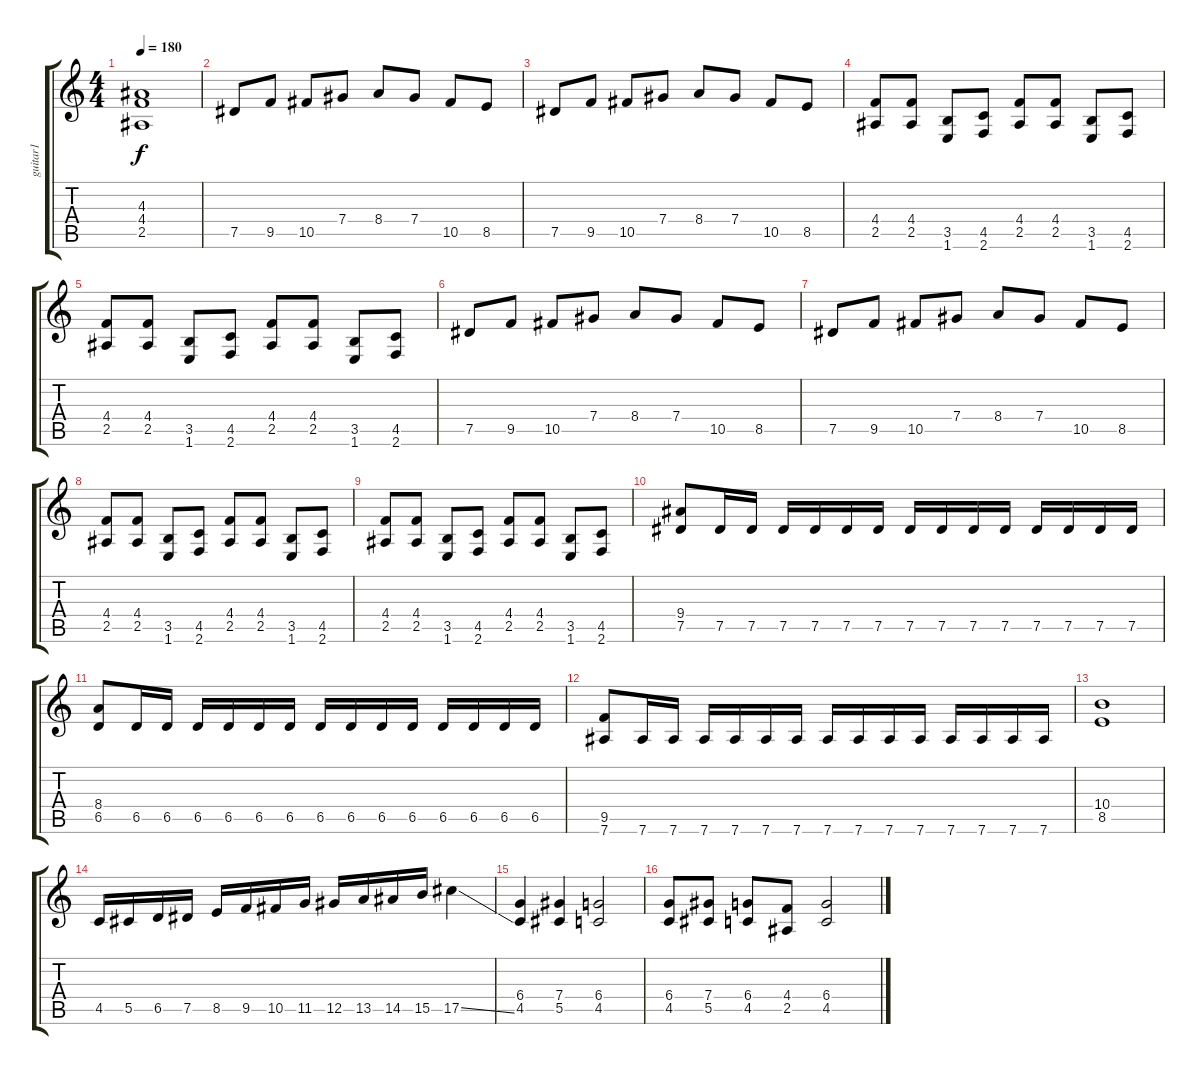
\track ("guitar1" "guitar1") {instrument distortionguitar}
\staff {score tabs}
\tuning (Eb4 Bb3 Gb3 Db3 Ab2 Eb2) {hide}
\ts (4 4)
\tempo 180
\clef g2
\ks c
(4.3 4.4 2.5).1{dy f} |
7.5.8{balance 8} 9.5.8 10.5.8 7.4.8 8.4.8 7.4.8 10.5.8 8.5.8 |
7.5.8 9.5.8 10.5.8 7.4.8 8.4.8 7.4.8 10.5.8 8.5.8 |
(4.4 2.5).8 (4.4 2.5).8 (3.5 1.6).8 (4.5 2.6).8 (4.4 2.5).8 (4.4 2.5).8 (3.5 1.6).8 (4.5 2.6).8 |
(4.4 2.5).8 (4.4 2.5).8 (3.5 1.6).8 (4.5 2.6).8 (4.4 2.5).8 (4.4 2.5).8 (3.5 1.6).8 (4.5 2.6).8 |
7.5.8{balance 8} 9.5.8 10.5.8 7.4.8 8.4.8 7.4.8 10.5.8 8.5.8 |
7.5.8 9.5.8 10.5.8 7.4.8 8.4.8 7.4.8 10.5.8 8.5.8 |
(4.4 2.5).8 (4.4 2.5).8 (3.5 1.6).8 (4.5 2.6).8 (4.4 2.5).8 (4.4 2.5).8 (3.5 1.6).8 (4.5 2.6).8 |
(4.4 2.5).8 (4.4 2.5).8 (3.5 1.6).8 (4.5 2.6).8 (4.4 2.5).8 (4.4 2.5).8 (3.5 1.6).8 (4.5 2.6).8 |
(9.4 7.5).8 7.5.16 7.5.16 7.5.16 7.5.16 7.5.16 7.5.16 7.5.16 7.5.16 7.5.16 7.5.16 7.5.16 7.5.16 7.5.16 7.5.16 |
(8.4 6.5).8 6.5.16 6.5.16 6.5.16 6.5.16 6.5.16 6.5.16 6.5.16 6.5.16 6.5.16 6.5.16 6.5.16 6.5.16 6.5.16 6.5.16 |
(9.5 7.6).8 7.6.16 7.6.16 7.6.16 7.6.16 7.6.16 7.6.16 7.6.16 7.6.16 7.6.16 7.6.16 7.6.16 7.6.16 7.6.16 7.6.16 |
(10.4 8.5).1 |
4.5.16 5.5.16 6.5.16 7.5.16 8.5.16 9.5.16 10.5.16 11.5.16 12.5.16 13.5.16 14.5.16 15.5.16 17.5{ss}.4 |
(6.4 4.5).4 (7.4 5.5).4 (6.4 4.5).2 |
(6.4 4.5).8 (7.4 5.5).8 (6.4 4.5).8 (4.4 2.5).8 (6.4 4.5).2
